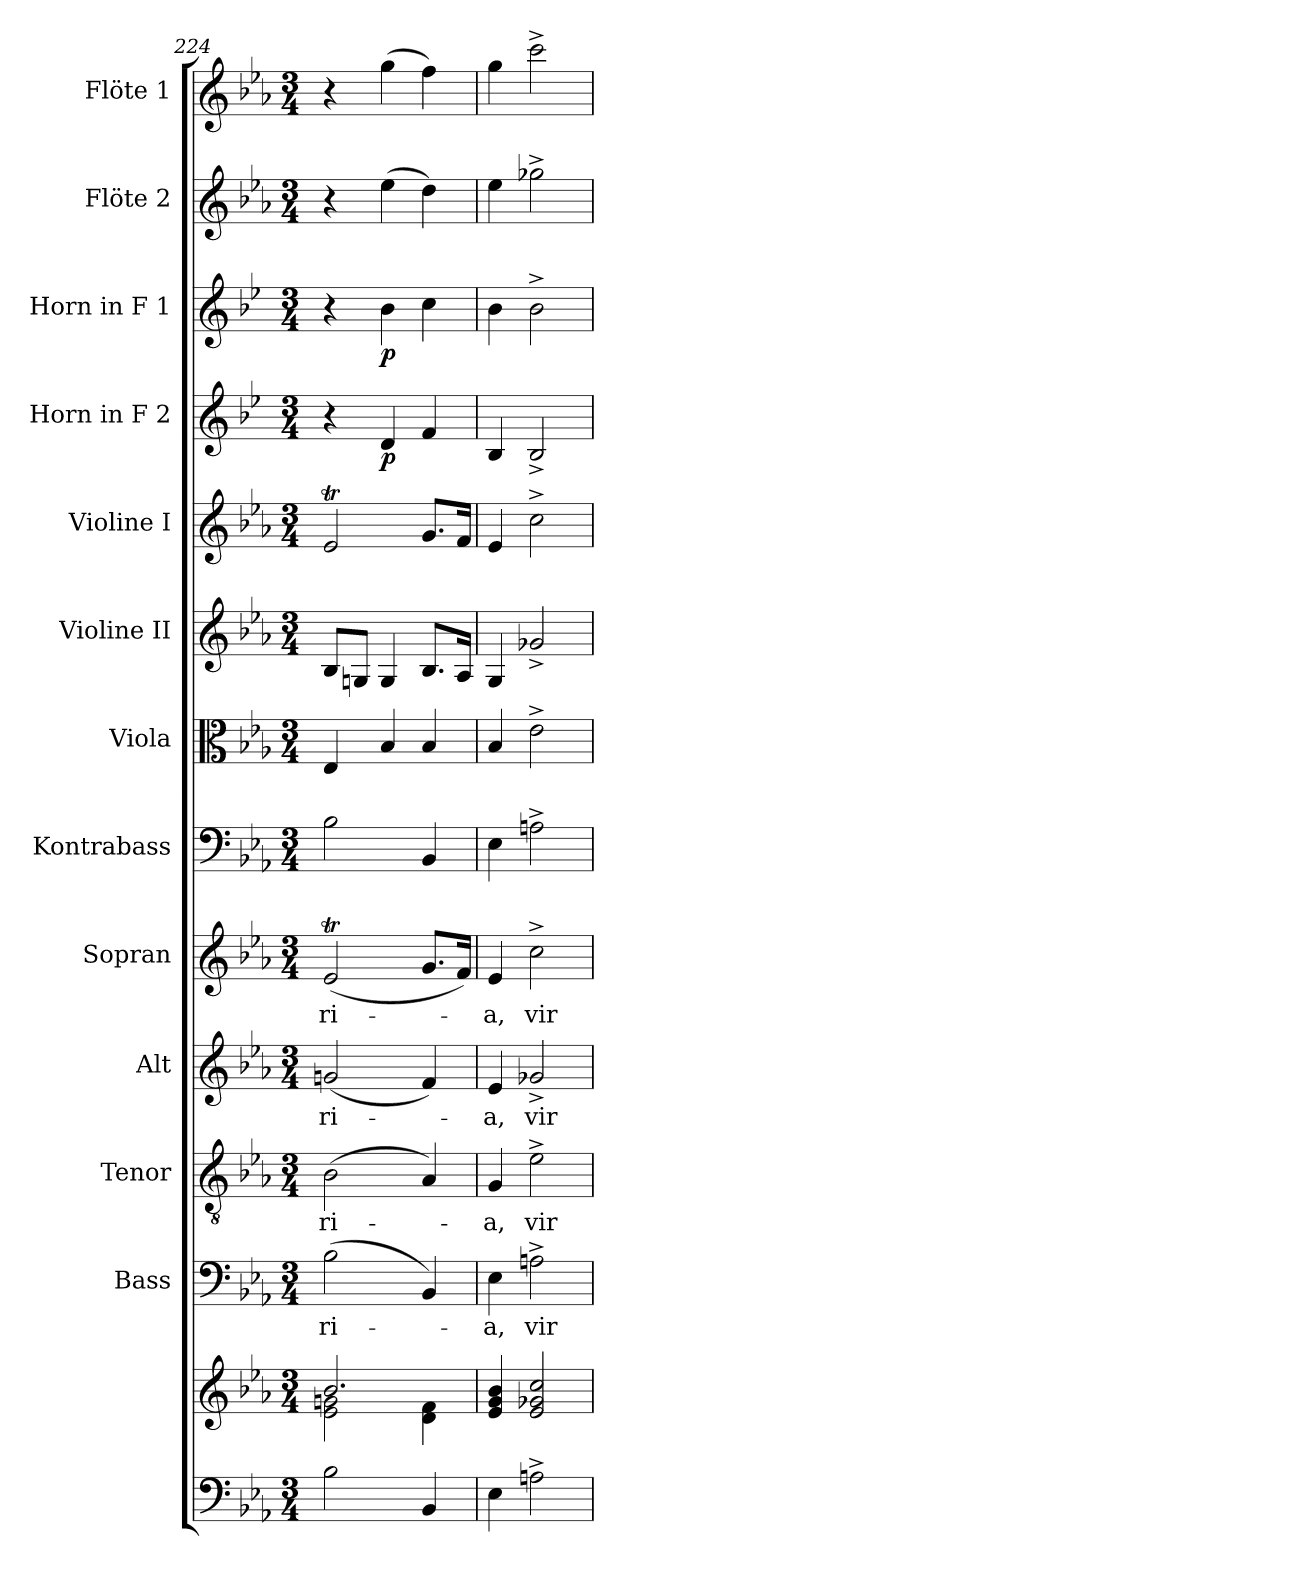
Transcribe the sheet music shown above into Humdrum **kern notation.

**kern	**kern	**kern	**text	**kern	**text	**kern	**text	**kern	**text	**kern	**kern	**kern	**kern	**kern	**dynam	**kern	**dynam	**kern	**kern
*part13	*part13	*part12	*part12	*part11	*part11	*part10	*part10	*part9	*part9	*part8	*part7	*part6	*part5	*part4	*part4	*part3	*part3	*part2	*part1
*staff14	*staff13	*staff12	*staff12	*staff11	*staff11	*staff10	*staff10	*staff9	*staff9	*staff8	*staff7	*staff6	*staff5	*staff4	*staff4	*staff3	*staff3	*staff2	*staff1
*	*	*I"Bass	*	*I"Tenor	*	*I"Alt	*	*I"Sopran	*	*I"Kontrabass	*I"Viola	*I"Violine II	*I"Violine I	*I"Horn in F 2	*	*I"Horn in F 1	*	*I"Flöte 2	*I"Flöte 1
*	*	*I'B.	*	*I'T.	*	*I'A.	*	*I'S.	*	*I'Kb.	*I'Vla.	*I'Vl. II	*I'Vl. I	*I'Hrn. F 2	*	*I'Hrn. F 1	*	*I'Fl. 2	*I'Fl. 1
*clefF4	*clefG2	*clefF4	*	*clefGv2	*	*clefG2	*	*clefG2	*	*clefF4	*clefC3	*clefG2	*clefG2	*clefG2	*	*clefG2	*	*clefG2	*clefG2
*	*	*	*	*	*	*	*	*	*	*ITrd7c12	*	*	*	*ITrd4c7	*	*ITrd4c7	*	*	*
*k[b-e-a-]	*k[b-e-a-]	*k[b-e-a-]	*	*k[b-e-a-]	*	*k[b-e-a-]	*	*k[b-e-a-]	*	*k[b-e-a-]	*k[b-e-a-]	*k[b-e-a-]	*k[b-e-a-]	*k[b-e-a-]	*	*k[b-e-a-]	*	*k[b-e-a-]	*k[b-e-a-]
*E-:	*E-:	*E-:	*	*E-:	*	*E-:	*	*E-:	*	*E-:	*E-:	*E-:	*E-:	*E-:	*	*E-:	*	*E-:	*E-:
*M3/4	*M3/4	*M3/4	*	*M3/4	*	*M3/4	*	*M3/4	*	*M3/4	*M3/4	*M3/4	*M3/4	*M3/4	*	*M3/4	*	*M3/4	*M3/4
=224	=224	=224	=224	=224	=224	=224	=224	=224	=224	=224	=224	=224	=224	=224	=224	=224	=224	=224	=224
*	*^	*	*	*	*	*	*	*	*	*	*	*	*	*	*	*	*	*	*
!	!	!	!	!LO:LY:b	!	!LO:LY:b	!	!LO:LY:b	!	!LO:LY:b	!	!	!	!	!	!	!	!	!	!
2B-\	2.b-/	2e-\ 2gn\	(>2B-\	-ri-	(>2B-\	-ri-	(<2gn/	-ri-	(<2e-T/	-ri-	2BB-\	4E-/	8B-/L	2e-T/	4r	.	4r	.	4r	4r
.	.	.	.	.	.	.	.	.	.	.	.	.	8Gn/J	.	.	.	.	.	.	.
!	!	!	!	!	!	!	!	!	!	!	!	!	!	!	!	!LO:DY:b	!	!LO:DY:b	!	!
.	.	.	.	.	.	.	.	.	.	.	.	4B-/	4G/	.	4G/	p	4e-\	p	(>4ee-\	(>4gg\
4BB-/	.	4d\ 4f\	4BB-/)	.	4A-/)	.	4f/)	.	8.g/L	.	4BBB-/	4B-/	8.B-/L	8.g/L	4B-/	.	4f\	.	4dd\)	4ff\)
.	.	.	.	.	.	.	.	.	16f/Jk)	.	.	.	16A-/Jk	16f/Jk	.	.	.	.	.	.
*	*v	*v	*	*	*	*	*	*	*	*	*	*	*	*	*	*	*	*	*	*
=225	=225	=225	=225	=225	=225	=225	=225	=225	=225	=225	=225	=225	=225	=225	=225	=225	=225	=225	=225
!	!	!	!LO:LY:b	!	!LO:LY:b	!	!LO:LY:b	!	!LO:LY:b	!	!	!	!	!	!	!	!	!	!
4E-\	4e-/ 4g/ 4b-/	4E-\	-a,	4G/	-a,	4e-/	-a,	4e-/	-a,	4EE-\	4B-/	4G/	4e-/	4E-/	.	4e-\	.	4ee-\	4gg\
!	!	!	!LO:LY:b	!	!LO:LY:b	!	!LO:LY:b	!	!LO:LY:b	!	!	!	!	!	!	!	!	!	!
2An^>\	2e-/ 2g-X/ 2cc/	2An^>\	vir-	2e-^>\	vir-	2g-X^</	vir-	2cc^>\	vir-	2AAn^>\	2e-^>\	2g-X^</	2cc^>\	2E-^</	.	2e-^>\	.	2gg-X^>\	2ccc^>\
=	=	=	=	=	=	=	=	=	=	=	=	=	=	=	=	=	=	=	=
*-	*-	*-	*-	*-	*-	*-	*-	*-	*-	*-	*-	*-	*-	*-	*-	*-	*-	*-	*-
